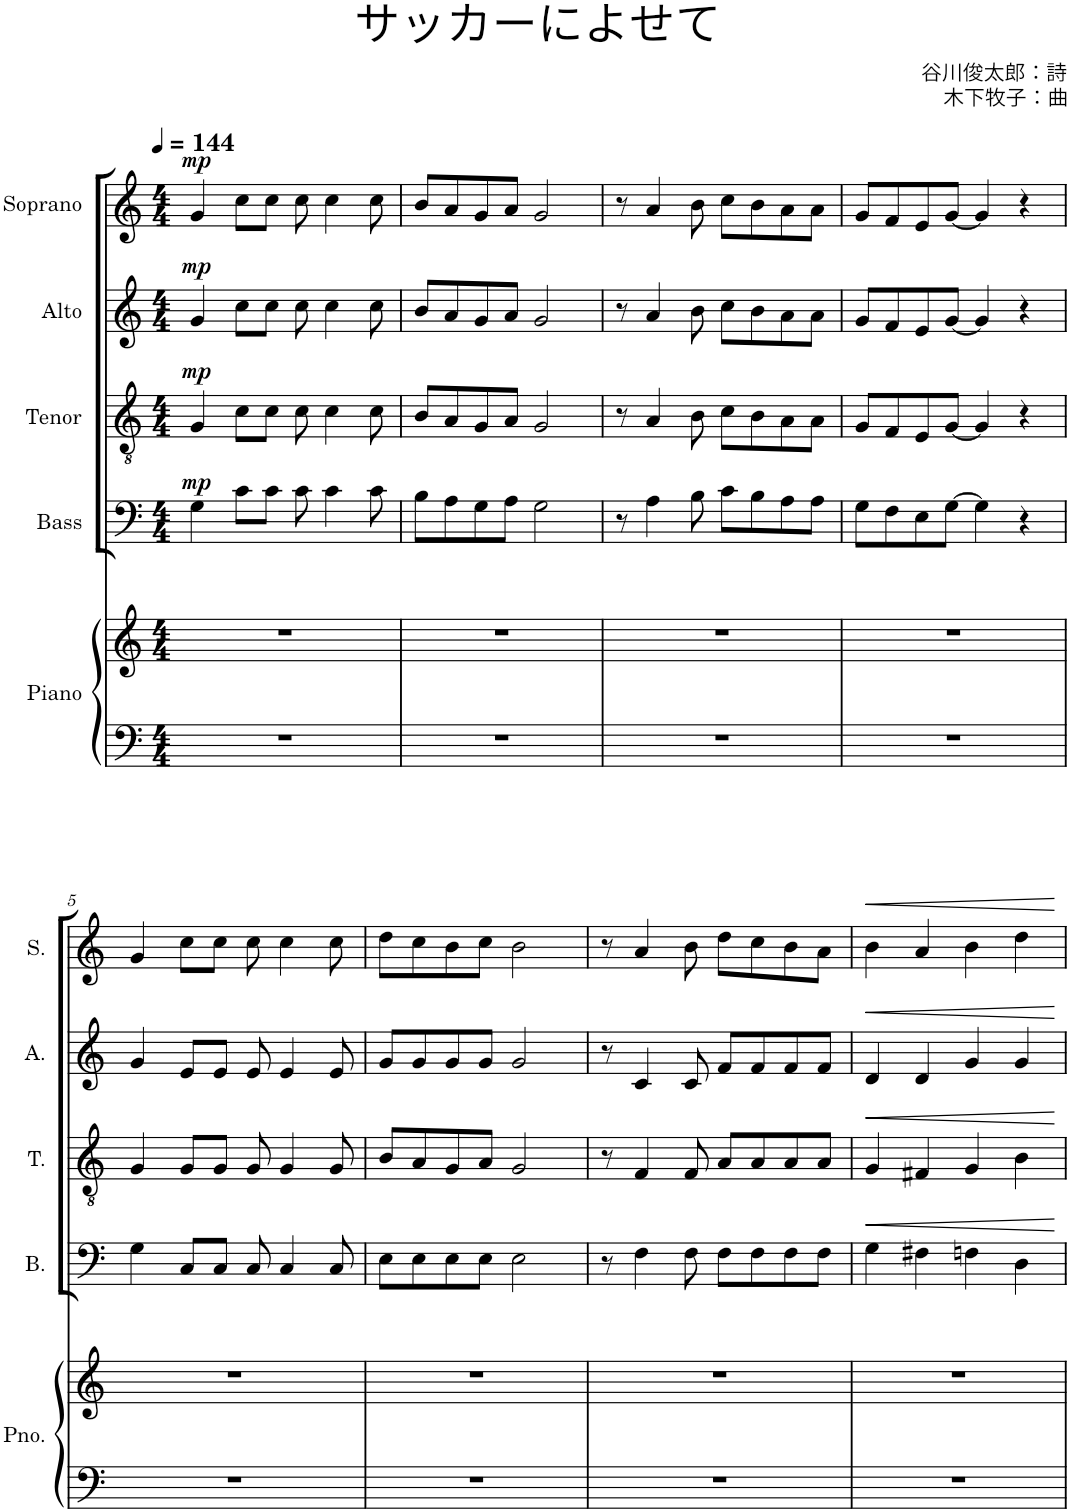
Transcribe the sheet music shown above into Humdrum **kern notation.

**kern	**kern	**kern	**dynam	**kern	**dynam	**kern	**dynam	**kern	**dynam
*part5	*part5	*part4	*part4	*part3	*part3	*part2	*part2	*part1	*part1
*staff6	*staff5	*staff4	*staff4	*staff3	*staff3	*staff2	*staff2	*staff1	*staff1
*I"Piano	*	*I"Bass	*	*I"Tenor	*	*I"Alto	*	*I"Soprano	*
*I'Pno.	*	*I'B.	*	*I'T.	*	*I'A.	*	*I'S.	*
*clefF4	*clefG2	*clefF4	*	*clefGv2	*	*clefG2	*	*clefG2	*
*k[]	*k[]	*k[]	*	*k[]	*	*k[]	*	*k[]	*
*M4/4	*M4/4	*M4/4	*	*M4/4	*	*M4/4	*	*M4/4	*
*MM144	*MM144	*MM144	*	*MM144	*	*MM144	*	*MM144	*
=1	=1	=1	=1	=1	=1	=1	=1	=1	=1
!	!	!	!LO:DY:a	!	!LO:DY:a	!	!LO:DY:a	!	!LO:DY:a
1r	1r	4G\	mp	4G/	mp	4g/	mp	4g/	mp
.	.	8c\L	.	8c\L	.	8cc\L	.	8cc\L	.
.	.	8c\J	.	8c\J	.	8cc\J	.	8cc\J	.
.	.	8c\	.	8c\	.	8cc\	.	8cc\	.
.	.	4c\	.	4c\	.	4cc\	.	4cc\	.
.	.	8c\	.	8c\	.	8cc\	.	8cc\	.
=2	=2	=2	=2	=2	=2	=2	=2	=2	=2
1r	1r	8B\L	.	8B/L	.	8b/L	.	8b/L	.
.	.	8A\	.	8A/	.	8a/	.	8a/	.
.	.	8G\	.	8G/	.	8g/	.	8g/	.
.	.	8A\J	.	8A/J	.	8a/J	.	8a/J	.
.	.	2G\	.	2G/	.	2g/	.	2g/	.
=3	=3	=3	=3	=3	=3	=3	=3	=3	=3
1r	1r	8r	.	8r	.	8r	.	8r	.
.	.	4A\	.	4A/	.	4a/	.	4a/	.
.	.	8B\	.	8B\	.	8b\	.	8b\	.
.	.	8c\L	.	8c\L	.	8cc\L	.	8cc\L	.
.	.	8B\	.	8B\	.	8b\	.	8b\	.
.	.	8A\	.	8A\	.	8a\	.	8a\	.
.	.	8A\J	.	8A\J	.	8a\J	.	8a\J	.
=4	=4	=4	=4	=4	=4	=4	=4	=4	=4
1r	1r	8G\L	.	8G/L	.	8g/L	.	8g/L	.
.	.	8F\	.	8F/	.	8f/	.	8f/	.
.	.	8E\	.	8E/	.	8e/	.	8e/	.
.	.	[8G\J	.	[8G/J	.	[8g/J	.	[8g/J	.
.	.	4G\]	.	4G/]	.	4g/]	.	4g/]	.
.	.	4r	.	4r	.	4r	.	4r	.
!!LO:LB:g=z
=5	=5	=5	=5	=5	=5	=5	=5	=5	=5
1r	1r	4G\	.	4G/	.	4g/	.	4g/	.
.	.	8C/L	.	8G/L	.	8e/L	.	8cc\L	.
.	.	8C/J	.	8G/J	.	8e/J	.	8cc\J	.
.	.	8C/	.	8G/	.	8e/	.	8cc\	.
.	.	4C/	.	4G/	.	4e/	.	4cc\	.
.	.	8C/	.	8G/	.	8e/	.	8cc\	.
=6	=6	=6	=6	=6	=6	=6	=6	=6	=6
1r	1r	8E\L	.	8B/L	.	8g/L	.	8dd\L	.
.	.	8E\	.	8A/	.	8g/	.	8cc\	.
.	.	8E\	.	8G/	.	8g/	.	8b\	.
.	.	8E\J	.	8A/J	.	8g/J	.	8cc\J	.
.	.	2E\	.	2G/	.	2g/	.	2b\	.
=7	=7	=7	=7	=7	=7	=7	=7	=7	=7
1r	1r	8r	.	8r	.	8r	.	8r	.
.	.	4F\	.	4F/	.	4c/	.	4a/	.
.	.	8F\	.	8F/	.	8c/	.	8b\	.
.	.	8F\L	.	8A/L	.	8f/L	.	8dd\L	.
.	.	8F\	.	8A/	.	8f/	.	8cc\	.
.	.	8F\	.	8A/	.	8f/	.	8b\	.
.	.	8F\J	.	8A/J	.	8f/J	.	8a\J	.
=8	=8	=8	=8	=8	=8	=8	=8	=8	=8
!	!	!	!	!	!	!	!	!	!LO:HP:b
1r	1r	4G\	.	4G/	.	4d/	.	4b\	<
.	.	4F#X\	.	4F#X/	.	4d/	.	4a/	.
.	.	4Fn\	.	4G/	.	4g/	.	4b\	.
.	.	4D\	.	4B\	.	4g/	.	4dd\	.
.	.	.	.	.	.	.	.	.	[
=	=	=	=	=	=	=	=	=	=
*-	*-	*-	*-	*-	*-	*-	*-	*-	*-
